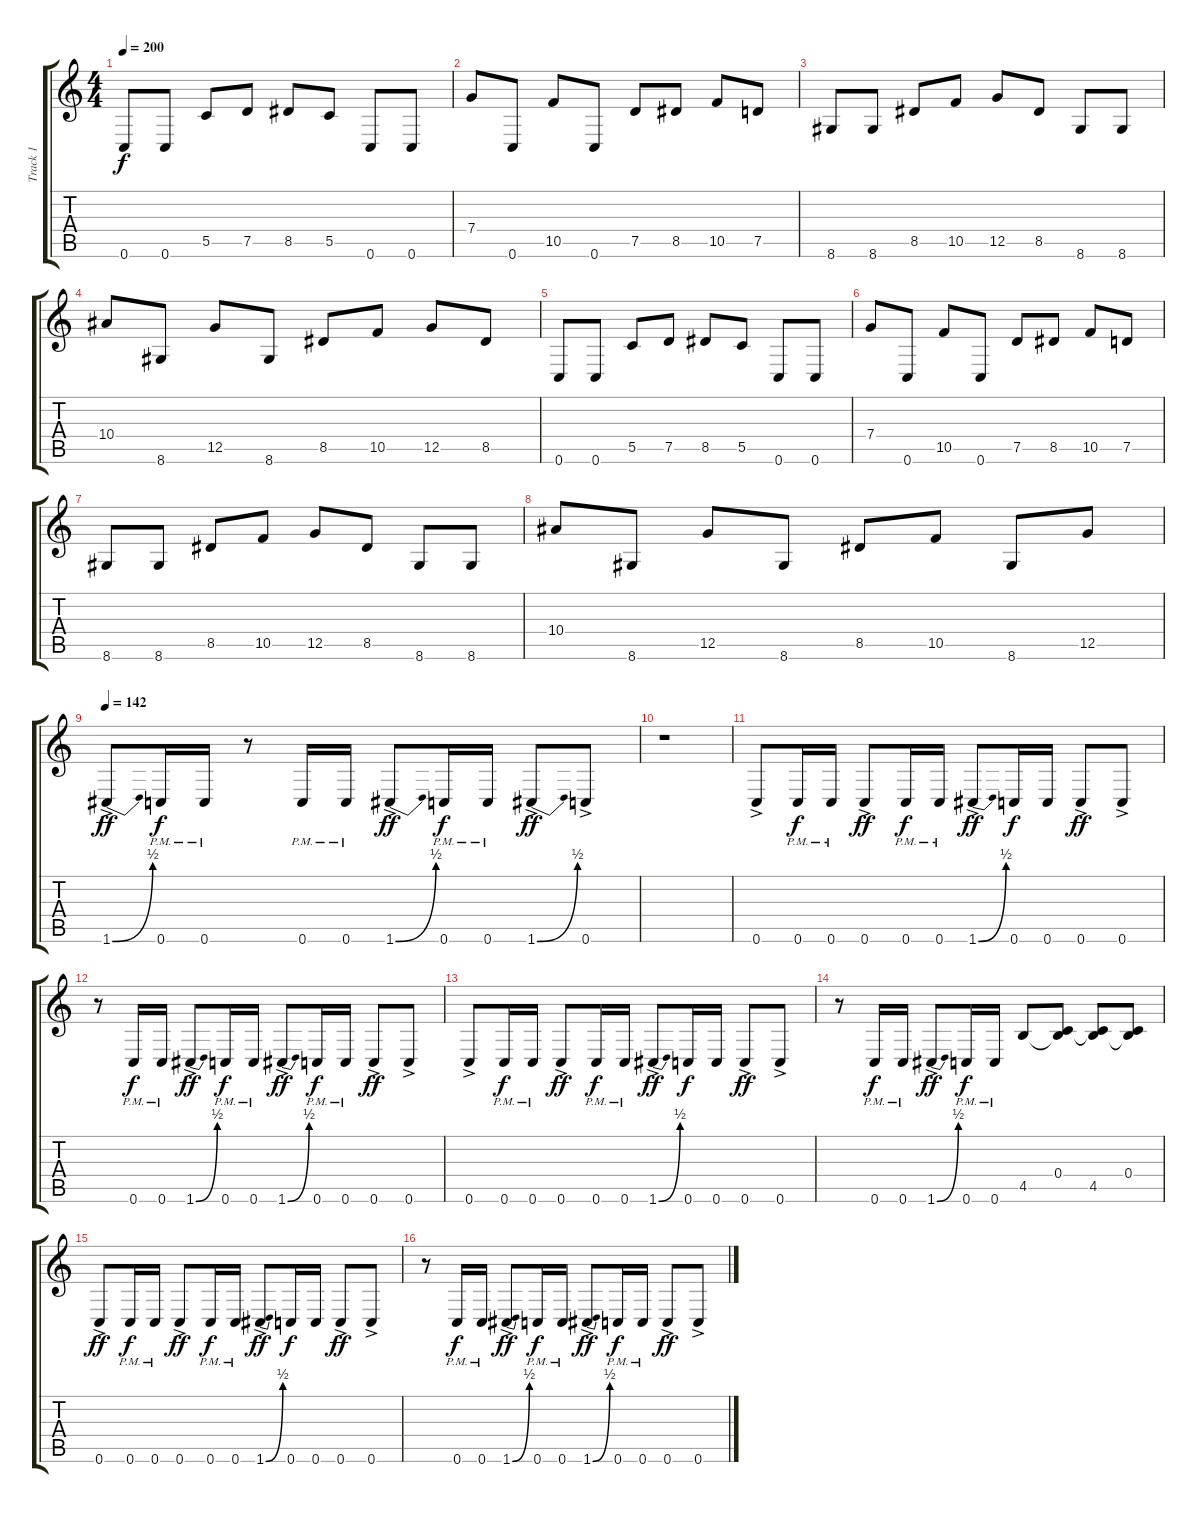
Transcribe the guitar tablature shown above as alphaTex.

\track ("Track 1" "Track 1") {instrument distortionguitar}
\staff {score tabs}
\tuning (D4 A3 F3 C3 G2 C2) {hide}
\ts (4 4)
\tempo 200
\clef g2
\ks c
0.6.8{dy f} 0.6.8 5.5.8 7.5.8 8.5.8 5.5.8 0.6.8 0.6.8 |
7.4.8 0.6.8 10.5.8 0.6.8 7.5.8 8.5.8 10.5.8 7.5.8 |
8.6.8 8.6.8 8.5.8 10.5.8 12.5.8 8.5.8 8.6.8 8.6.8 |
10.4.8 8.6.8 12.5.8 8.6.8 8.5.8 10.5.8 12.5.8 8.5.8 |
0.6.8 0.6.8 5.5.8 7.5.8 8.5.8 5.5.8 0.6.8 0.6.8 |
7.4.8 0.6.8 10.5.8 0.6.8 7.5.8 8.5.8 10.5.8 7.5.8 |
8.6.8 8.6.8 8.5.8 10.5.8 12.5.8 8.5.8 8.6.8 8.6.8 |
10.4.8 8.6.8 12.5.8 8.6.8 8.5.8 10.5.8 8.6.8 12.5.8 |
\tempo 142
1.6{be (bend 0 0 60 2) ac}.8{dy ff} 0.6{pm}.16{dy f} 0.6{pm}.16 r.8 0.6{pm}.16 0.6{pm}.16 1.6{be (bend 0 0 60 2) ac}.8{dy ff} 0.6{pm}.16{dy f} 0.6{pm}.16 1.6{be (bend 0 0 60 2) ac}.8{dy ff} 0.6{ac}.8 |
r.1 |
0.6{ac}.8 0.6{pm}.16{dy f} 0.6{pm}.16 0.6{ac}.8{dy ff} 0.6{pm}.16{dy f} 0.6{pm}.16 1.6{be (bend 0 0 60 2) ac}.8{dy ff} 0.6.16{dy f} 0.6.16 0.6{ac}.8{dy ff} 0.6{ac}.8 |
r.8 0.6{pm}.16{dy f} 0.6{pm}.16 1.6{be (bend 0 0 60 2) ac}.8{dy ff} 0.6{pm}.16{dy f} 0.6{pm}.16 1.6{be (bend 0 0 60 2) ac}.8{dy ff} 0.6{pm}.16{dy f} 0.6{pm}.16 0.6{ac}.8{dy ff} 0.6{ac}.8 |
0.6{ac}.8 0.6{pm}.16{dy f} 0.6{pm}.16 0.6{ac}.8{dy ff} 0.6{pm}.16{dy f} 0.6{pm}.16 1.6{be (bend 0 0 60 2) ac}.8{dy ff} 0.6.16{dy f} 0.6.16 0.6{ac}.8{dy ff} 0.6{ac}.8 |
r.8 0.6{pm}.16{dy f} 0.6{pm}.16 1.6{be (bend 0 0 60 2) ac}.8{dy ff} 0.6{pm}.16{dy f} 0.6{pm}.16 4.5.8 (0.4 4.5{t}).8 (0.4{t} 4.5).8 (0.4 4.5{t}).8 |
0.6{ac}.8{dy ff} 0.6{pm}.16{dy f} 0.6{pm}.16 0.6{ac}.8{dy ff} 0.6{pm}.16{dy f} 0.6{pm}.16 1.6{be (bend 0 0 60 2) ac}.8{dy ff} 0.6.16{dy f} 0.6.16 0.6{ac}.8{dy ff} 0.6{ac}.8 |
r.8 0.6{pm}.16{dy f} 0.6{pm}.16 1.6{be (bend 0 0 60 2) ac}.8{dy ff} 0.6{pm}.16{dy f} 0.6{pm}.16 1.6{be (bend 0 0 60 2) ac}.8{dy ff} 0.6{pm}.16{dy f} 0.6{pm}.16 0.6{ac}.8{dy ff} 0.6{ac}.8
